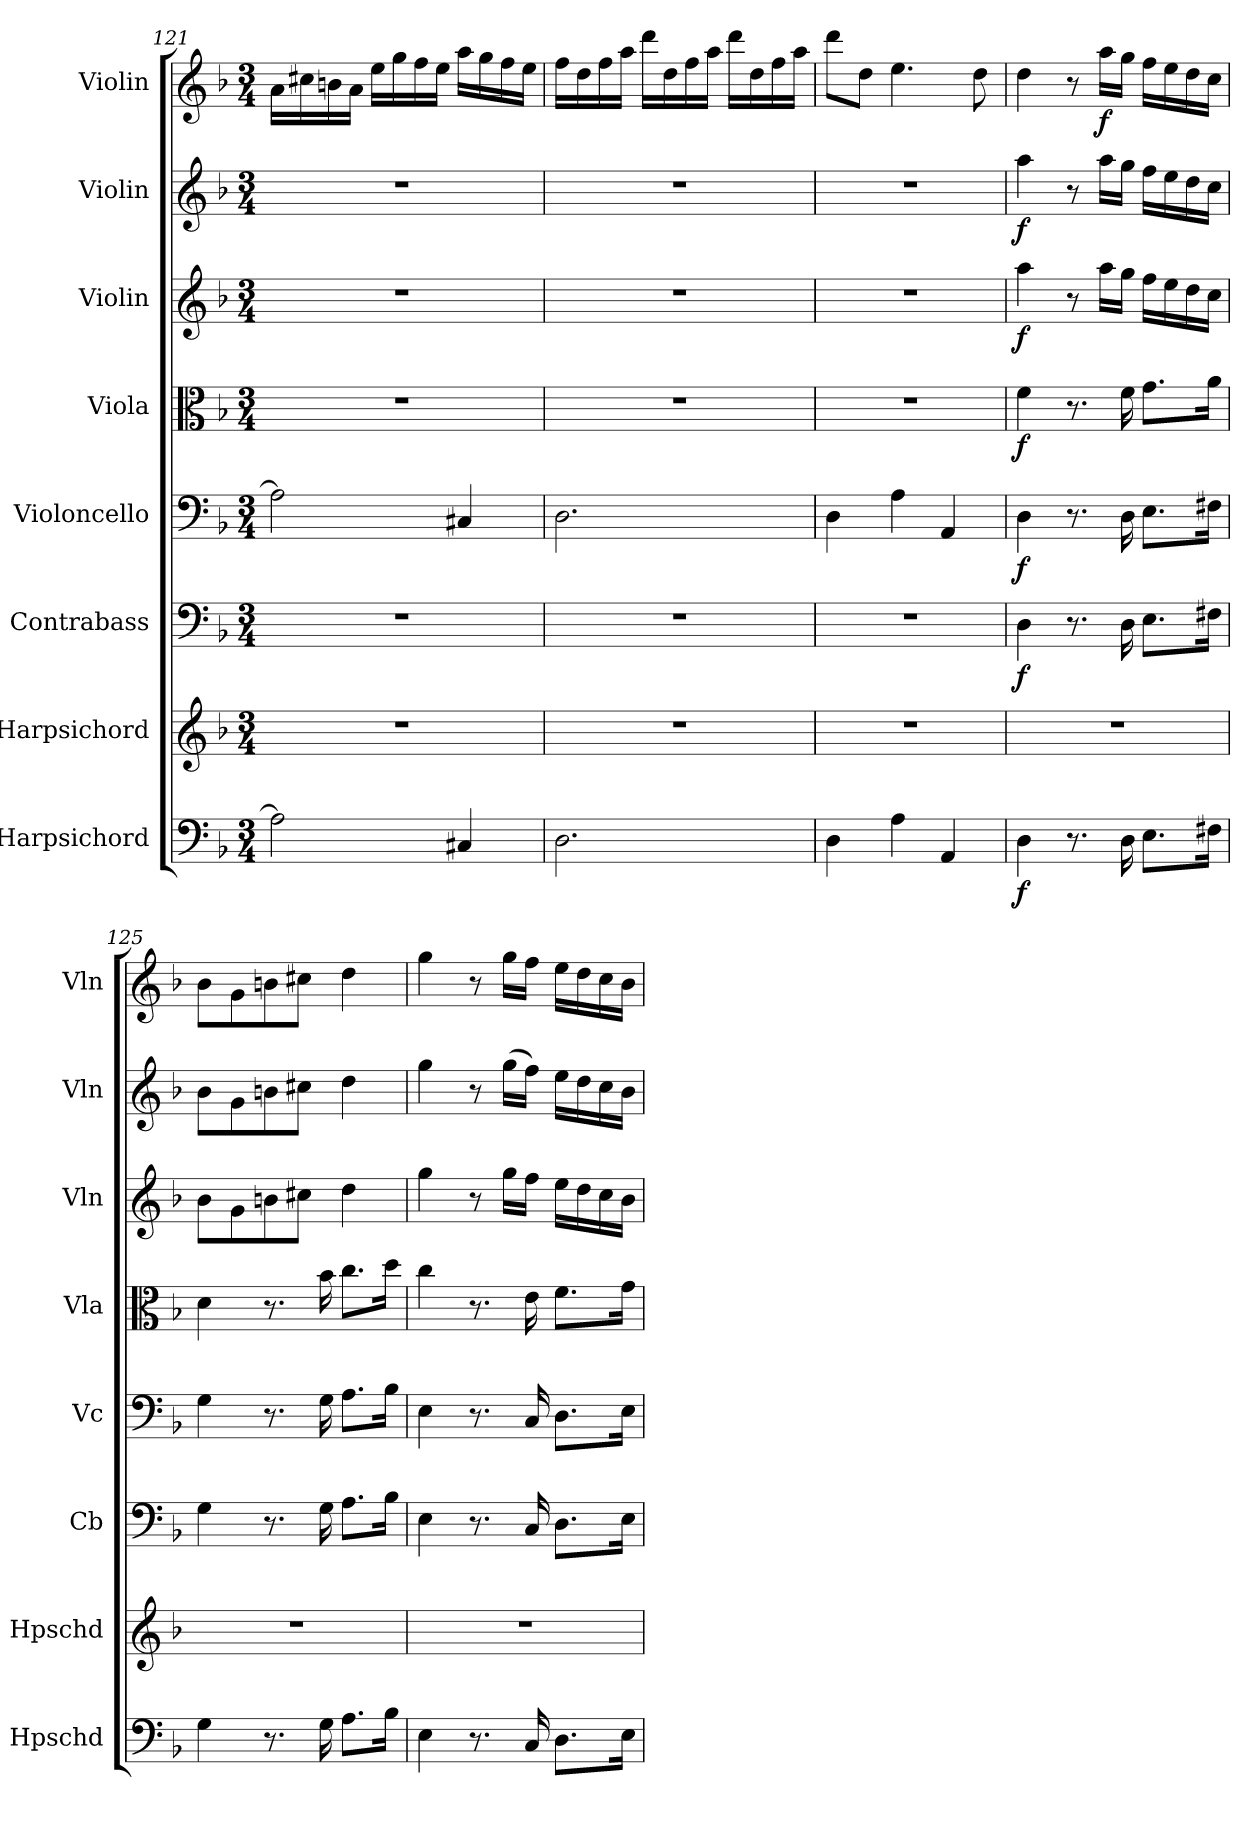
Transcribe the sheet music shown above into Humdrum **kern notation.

**kern	**dynam	**kern	**kern	**dynam	**kern	**dynam	**kern	**dynam	**kern	**dynam	**kern	**dynam	**kern	**dynam
*part8	*part8	*part7	*part6	*part6	*part5	*part5	*part4	*part4	*part3	*part3	*part2	*part2	*part1	*part1
*staff8	*staff8	*staff7	*staff6	*staff6	*staff5	*staff5	*staff4	*staff4	*staff3	*staff3	*staff2	*staff2	*staff1	*staff1
*I"Harpsichord	*	*I"Harpsichord	*I"Contrabass	*	*I"Violoncello	*	*I"Viola	*	*I"Violin	*	*I"Violin	*	*I"Violin	*
*I'Hpschd	*	*I'Hpschd	*I'Cb	*	*I'Vc	*	*I'Vla	*	*I'Vln	*	*I'Vln	*	*I'Vln	*
*clefF4	*	*clefG2	*clefF4	*	*clefF4	*	*clefC3	*	*clefG2	*	*clefG2	*	*clefG2	*
*k[b-]	*	*k[b-]	*k[b-]	*	*k[b-]	*	*k[b-]	*	*k[b-]	*	*k[b-]	*	*k[b-]	*
*M3/4	*	*M3/4	*M3/4	*	*M3/4	*	*M3/4	*	*M3/4	*	*M3/4	*	*M3/4	*
=121	=121	=121	=121	=121	=121	=121	=121	=121	=121	=121	=121	=121	=121	=121
2A\]	.	2.r	2.r	.	2A\]	.	2.r	.	2.r	.	2.r	.	16a\LL	.
.	.	.	.	.	.	.	.	.	.	.	.	.	16cc#X\	.
.	.	.	.	.	.	.	.	.	.	.	.	.	16bn\	.
.	.	.	.	.	.	.	.	.	.	.	.	.	16a\JJ	.
.	.	.	.	.	.	.	.	.	.	.	.	.	16ee\LL	.
.	.	.	.	.	.	.	.	.	.	.	.	.	16gg\	.
.	.	.	.	.	.	.	.	.	.	.	.	.	16ff\	.
.	.	.	.	.	.	.	.	.	.	.	.	.	16ee\JJ	.
4C#X/	.	.	.	.	4C#X/	.	.	.	.	.	.	.	16aa\LL	.
.	.	.	.	.	.	.	.	.	.	.	.	.	16gg\	.
.	.	.	.	.	.	.	.	.	.	.	.	.	16ff\	.
.	.	.	.	.	.	.	.	.	.	.	.	.	16ee\JJ	.
=122	=122	=122	=122	=122	=122	=122	=122	=122	=122	=122	=122	=122	=122	=122
2.D\	.	2.r	2.r	.	2.D\	.	2.r	.	2.r	.	2.r	.	16ff\LL	.
.	.	.	.	.	.	.	.	.	.	.	.	.	16dd\	.
.	.	.	.	.	.	.	.	.	.	.	.	.	16ff\	.
.	.	.	.	.	.	.	.	.	.	.	.	.	16aa\JJ	.
.	.	.	.	.	.	.	.	.	.	.	.	.	16ddd\LL	.
.	.	.	.	.	.	.	.	.	.	.	.	.	16dd\	.
.	.	.	.	.	.	.	.	.	.	.	.	.	16ff\	.
.	.	.	.	.	.	.	.	.	.	.	.	.	16aa\JJ	.
.	.	.	.	.	.	.	.	.	.	.	.	.	16ddd\LL	.
.	.	.	.	.	.	.	.	.	.	.	.	.	16dd\	.
.	.	.	.	.	.	.	.	.	.	.	.	.	16ff\	.
.	.	.	.	.	.	.	.	.	.	.	.	.	16aa\JJ	.
=123	=123	=123	=123	=123	=123	=123	=123	=123	=123	=123	=123	=123	=123	=123
4D\	.	2.r	2.r	.	4D\	.	2.r	.	2.r	.	2.r	.	8ddd\L	.
.	.	.	.	.	.	.	.	.	.	.	.	.	8dd\J	.
4A\	.	.	.	.	4A\	.	.	.	.	.	.	.	4.ee\	.
4AA/	.	.	.	.	4AA/	.	.	.	.	.	.	.	.	.
.	.	.	.	.	.	.	.	.	.	.	.	.	8dd\	.
=124	=124	=124	=124	=124	=124	=124	=124	=124	=124	=124	=124	=124	=124	=124
4D\	f	2.r	4D\	f	4D\	f	4f\	f	4aa\	f	4aa\	f	4dd\	.
8.r	.	.	8.r	.	8.r	.	8.r	.	8r	.	8r	.	8r	.
.	.	.	.	.	.	.	.	.	16aa\LL	.	16aa\LL	.	16aa\LL	f
16D\	.	.	16D\	.	16D\	.	16f\	.	16gg\JJ	.	16gg\JJ	.	16gg\JJ	.
8.E\L	.	.	8.E\L	.	8.E\L	.	8.g\L	.	16ff\LL	.	16ff\LL	.	16ff\LL	.
.	.	.	.	.	.	.	.	.	16ee\	.	16ee\	.	16ee\	.
.	.	.	.	.	.	.	.	.	16dd\	.	16dd\	.	16dd\	.
16F#X\Jk	.	.	16F#X\Jk	.	16F#X\Jk	.	16a\Jk	.	16cc\JJ	.	16cc\JJ	.	16cc\JJ	.
=125	=125	=125	=125	=125	=125	=125	=125	=125	=125	=125	=125	=125	=125	=125
4G\	.	2.r	4G\	.	4G\	.	4d\	.	8b-\L	.	8b-\L	.	8b-\L	.
.	.	.	.	.	.	.	.	.	8g\	.	8g\	.	8g\	.
8.r	.	.	8.r	.	8.r	.	8.r	.	8bn\	.	8bn\	.	8bn\	.
.	.	.	.	.	.	.	.	.	8cc#X\J	.	8cc#X\J	.	8cc#X\J	.
16G\	.	.	16G\	.	16G\	.	16b-\	.	.	.	.	.	.	.
8.A\L	.	.	8.A\L	.	8.A\L	.	8.cc\L	.	4dd\	.	4dd\	.	4dd\	.
16B-\Jk	.	.	16B-\Jk	.	16B-\Jk	.	16dd\Jk	.	.	.	.	.	.	.
=126	=126	=126	=126	=126	=126	=126	=126	=126	=126	=126	=126	=126	=126	=126
4E\	.	2.r	4E\	.	4E\	.	4cc\	.	4gg\	.	4gg\	.	4gg\	.
8.r	.	.	8.r	.	8.r	.	8.r	.	8r	.	8r	.	8r	.
.	.	.	.	.	.	.	.	.	16gg\LL	.	(16gg\LL	.	16gg\LL	.
16C/	.	.	16C/	.	16C/	.	16e\	.	16ff\JJ	.	16ff\JJ)	.	16ff\JJ	.
8.D\L	.	.	8.D\L	.	8.D\L	.	8.f\L	.	16ee\LL	.	16ee\LL	.	16ee\LL	.
.	.	.	.	.	.	.	.	.	16dd\	.	16dd\	.	16dd\	.
.	.	.	.	.	.	.	.	.	16cc\	.	16cc\	.	16cc\	.
16E\Jk	.	.	16E\Jk	.	16E\Jk	.	16g\Jk	.	16b-\JJ	.	16b-\JJ	.	16b-\JJ	.
=	=	=	=	=	=	=	=	=	=	=	=	=	=	=
*-	*-	*-	*-	*-	*-	*-	*-	*-	*-	*-	*-	*-	*-	*-
